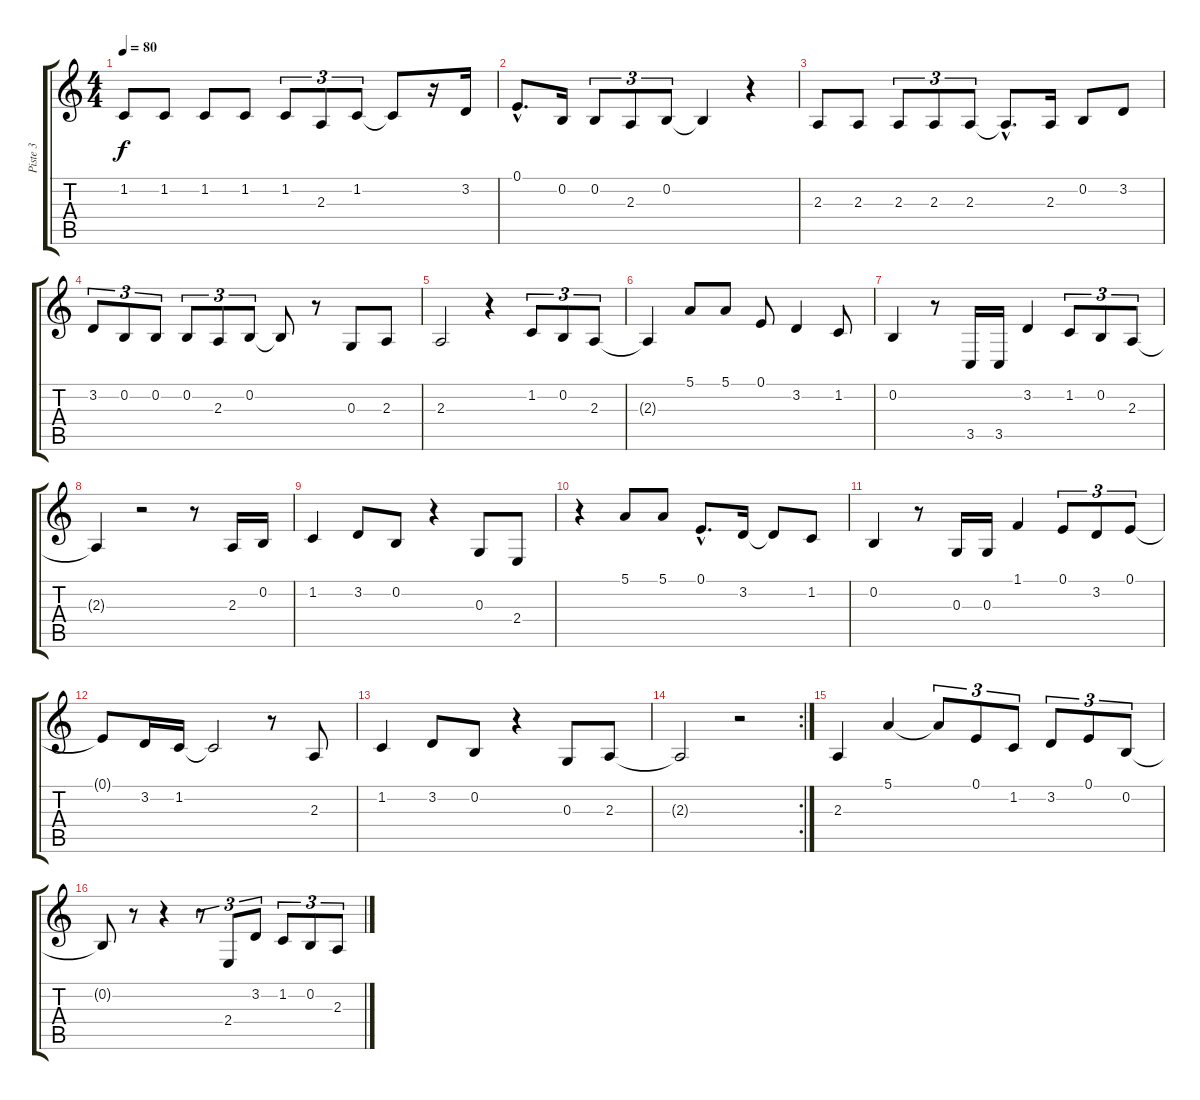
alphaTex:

\track ("Piste 3" "Piste 3") {instrument choiraahs}
\staff {score tabs}
\tuning (E4 B3 G3 D3 A2 E2) {hide}
\ts (4 4)
\tempo 80
\clef g2
\ks c
1.2.8{dy f} 1.2.8 1.2.8 1.2.8 1.2.8{tu (3 2)} 2.3.8{tu (3 2)} 1.2.8{tu (3 2)} 1.2{t}.8 r.16 3.2.16 |
0.1{hac}.8{d} 0.2.16 0.2.8{tu (3 2)} 2.3.8{tu (3 2)} 0.2.8{tu (3 2)} 0.2{t}.4 r.4 |
2.3.8 2.3.8 2.3.8{tu (3 2)} 2.3.8{tu (3 2)} 2.3.8{tu (3 2)} 2.3{hac t}.8{d} 2.3.16 0.2.8 3.2.8 |
3.2.8{tu (3 2)} 0.2.8{tu (3 2)} 0.2.8{tu (3 2)} 0.2.8{tu (3 2)} 2.3.8{tu (3 2)} 0.2.8{tu (3 2)} 0.2{t}.8 r.8 0.3.8 2.3.8 |
2.3.2 r.4 1.2.8{tu (3 2)} 0.2.8{tu (3 2)} 2.3.8{tu (3 2)} |
2.3{t}.4 5.1.8 5.1.8 0.1.8 3.2.4 1.2.8 |
0.2.4 r.8 3.5.16 3.5.16 3.2.4 1.2.8{tu (3 2)} 0.2.8{tu (3 2)} 2.3.8{tu (3 2)} |
2.3{t}.4 r.2 r.8 2.3.16 0.2.16 |
1.2.4 3.2.8 0.2.8 r.4 0.3.8 2.4.8 |
r.4 5.1.8 5.1.8 0.1{hac}.8{d} 3.2.16 3.2{t}.8 1.2.8 |
0.2.4 r.8 0.3.16 0.3.16 1.1.4 0.1.8{tu (3 2)} 3.2.8{tu (3 2)} 0.1.8{tu (3 2)} |
0.1{t}.8 3.2.16 1.2.16 1.2{t}.2 r.8 2.3.8 |
1.2.4 3.2.8 0.2.8 r.4 0.3.8 2.3.8 |
\rc 2
2.3{t}.2 r.2 |
2.3.4 5.1.4 5.1{t}.8{tu (3 2)} 0.1.8{tu (3 2)} 1.2.8{tu (3 2)} 3.2.8{tu (3 2)} 0.1.8{tu (3 2)} 0.2.8{tu (3 2)} |
0.2{t}.8 r.8 r.4 r.8{tu (3 2)} 2.4.8{tu (3 2)} 3.2.8{tu (3 2)} 1.2.8{tu (3 2)} 0.2.8{tu (3 2)} 2.3.8{tu (3 2)}
